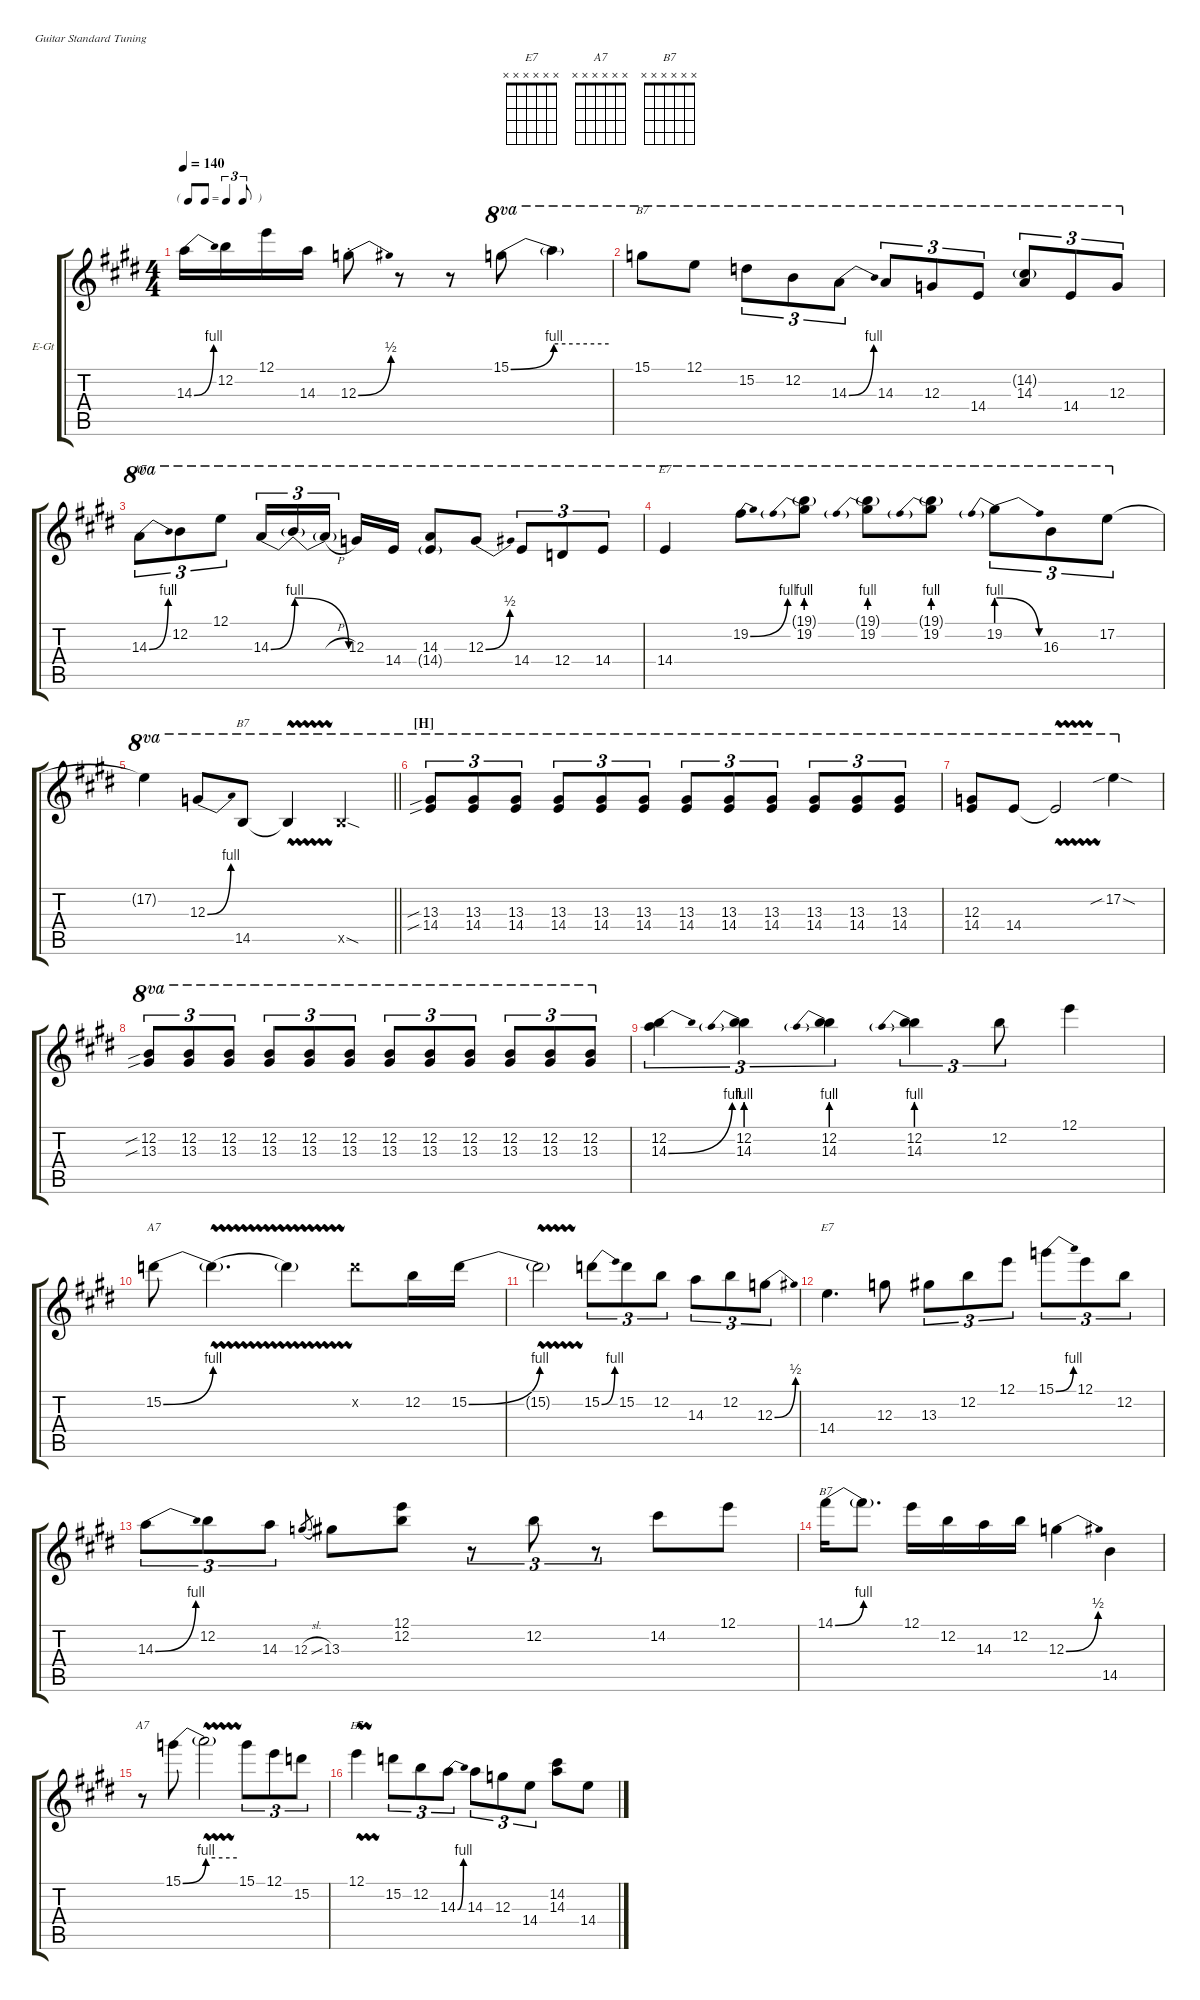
\hideDynamics
\bracketExtendMode groupsimilarinstruments
\firstSystemTrackNameOrientation horizontal
\otherSystemsTrackNameOrientation horizontal
\track ("Guitar" "E-Gt") {instrument overdrivenguitar}
\staff {score tabs}
\tuning (E4 B3 G3 D3 A2 E2)
\chord ("E7" x x x x x x)
\chord ("A7" x x x x x x)
\chord ("B7" x x x x x x)
\ts (4 4)
\tf triplet8th
\scale
0.306985
\tempo 140
\accidentals auto
\clef g2
\ottava regular
\simile none
\scale
0.372333
\ks e
14.3{be (bend 0 0 60 4)}.16{dy ff} 12.2.16 12.1.16 14.3.16{beam split} 12.3{be (bend 0 0 60 2) st}.8 r.8 r.8 15.1{be (bend 0 0 60 4)}.8{ot 8va} 15.1{be (hold 0 4 60 4) t}.4{ot 8va} |
\scale
0.400525
\scale
0.286637 15.1.8{ch "B7" ot 8va} 12.1.8{ot 8va} 15.2.8{tu (3 2) ot 8va} 12.2.8{tu (3 2) ot 8va} 14.3{be (bend 0 0 29.4 4)}.8{tu (3 2) ot 8va} 14.3.8{tu (3 2) ot 8va} 12.3.8{tu (3 2) ot 8va} 14.4.8{tu (3 2) ot 8va} (14.2{g} 14.3).8{tu (3 2) ot 8va} 14.4.8{tu (3 2) ot 8va} 12.3.8{tu (3 2) ot 8va} |
\scale
0.295808
\scale
0.34133 14.3{be (bend 0 0 29.4 4)}.8{tu (3 2) ch "A7" ot 8va} 12.2.8{tu (3 2) ot 8va} 12.1.8{tu (3 2) ot 8va} 14.3{be (bend 0 0 60 4)}.16{tu (3 2) ot 8va beam merge} 14.3{be (release 0 4 60 0) t}.16{tu (3 2) ot 8va beam merge} 14.3{h t}.16{tu (3 2) ot 8va beam splitsecondary} 12.3.16{ot 8va beam merge} 14.4.16{ot 8va} (14.3 14.4{g}).8{ot 8va} 12.3{be (bend 0 0 29.4 2)}.8{ot 8va} 14.4.8{tu (3 2) ot 8va} 12.4.8{tu (3 2) ot 8va} 14.4.8{tu (3 2) ot 8va} |
\scale
0.302586
\scale
0.412151 14.4.4{ch "E7" ot 8va} 19.2{be (bend 0 0 60 4)}.8{ot 8va} (19.1{g} 19.2{be (prebend 0 4 60 4)}).8{ot 8va} (19.1{g} 19.2{be (prebend 0 4 60 4)}).8{ot 8va} (19.1{g} 19.2{be (prebend 0 4 60 4)}).8{ot 8va} 19.2{be (prebendrelease 0 4 60 0)}.8{tu (3 2) ot 8va} 16.3.8{tu (3 2) ot 8va} 17.2.8{tu (3 2) ot 8va} |
\scale
0.386986
\scale
0.280799
\barLineRight lightlight
17.2{t}.4{ot 8va} 12.3{be (bend 0 0 60 4)}.8{ot 8va} 14.5.8{ch "B7" ot 8va} 14.5{vw t}.4{ot 8va} 14.5{sod x}.4{ot 8va} |
\section ("H" "")
\scale
0.312238
\scale
0.307732 (13.3{sib} 14.4{sib}).8{tu (3 2) ot 8va} (13.3 14.4).8{tu (3 2) ot 8va} (13.3 14.4).8{tu (3 2) ot 8va} (13.3 14.4).8{tu (3 2) ot 8va} (13.3 14.4).8{tu (3 2) ot 8va} (13.3 14.4).8{tu (3 2) ot 8va} (13.3 14.4).8{tu (3 2) ot 8va} (13.3 14.4).8{tu (3 2) ot 8va} (13.3 14.4).8{tu (3 2) ot 8va} (13.3 14.4).8{tu (3 2) ot 8va} (13.3 14.4).8{tu (3 2) ot 8va} (13.3 14.4).8{tu (3 2) ot 8va} |
\scale
0.301629
\scale
0.386518 (12.3 14.4).8{ot 8va} 14.4.8{ot 8va} 14.4{vw t}.2{ot 8va} 17.2{sib sod}.4{ot 8va} |
\scale
0.407843
\scale
0.313458 (12.2{sib} 13.3{sib}).8{tu (3 2) ot 8va} (12.2 13.3).8{tu (3 2) ot 8va} (12.2 13.3).8{tu (3 2) ot 8va} (12.2 13.3).8{tu (3 2) ot 8va} (12.2 13.3).8{tu (3 2) ot 8va} (12.2 13.3).8{tu (3 2) ot 8va} (12.2 13.3).8{tu (3 2) ot 8va} (12.2 13.3).8{tu (3 2) ot 8va} (12.2 13.3).8{tu (3 2) ot 8va} (12.2 13.3).8{tu (3 2) ot 8va} (12.2 13.3).8{tu (3 2) ot 8va} (12.2 13.3).8{tu (3 2) ot 8va} |
\scale
0.28415
\scale
0.299937 (12.2 14.3{be (bend 0 0 60 4)}).4{tu (3 2)} (12.2 14.3{be (prebend 0 4 60 4)}).4{tu (3 2)} (12.2 14.3{be (prebend 0 4 60 4)}).4{tu (3 2)} (12.2 14.3{be (prebend 0 4 60 4)}).4{tu (3 2)} 12.2.8{tu (3 2)} 12.1.4 |
\scale
0.307199 15.2{be (bend 0 0 60 4)}.8{ch "A7"} 15.2{be (hold 0 0 60 0) vw t}.4{d} 15.2{t}.4 15.2{x}.8 12.2.16 15.2{be (bend 0 0 60 4)}.16 |
\scale
0.386074 15.2{be (hold 0 0 60 0) vw t}.2 15.2{be (bend 0 0 29.4 4)}.8{tu (3 2)} 15.2.8{tu (3 2)} 12.2.8{tu (3 2)} 14.3.8{tu (3 2)} 12.2.8{tu (3 2)} 12.3{be (bend 0 0 29.4 2)}.8{tu (3 2)} |
\scale
0.305783 14.4.4{d ch "E7"} 12.3.8 13.3.8{tu (3 2)} 12.2.8{tu (3 2)} 12.1.8{tu (3 2)} 15.1{be (bend 0 0 29.4 4)}.8{tu (3 2)} 12.1.8{tu (3 2)} 12.2.8{tu (3 2)} |
\scale
0.311111
\scale
0.410799 14.3{be (bend 0 0 30 4)}.8{tu (3 2)} 12.2.8{tu (3 2)} 14.3.8{tu (3 2)} 12.3{sl}.8{gr} 13.3.8 (12.1 12.2).8 r.8{tu (3 2)} 12.2.8{tu (3 2)} r.8{tu (3 2)} 14.2.8 12.1.8 |
\scale
0.395266
\scale
0.30209 14.1{be (bend 0 0 60 4)}.16{ch "B7"} 14.1{be (hold 0 0 60 0) t}.8{d beam split} 12.1.16 12.2.16 14.3.16 12.2.16 12.3{be (bend 0 0 60 2)}.4 14.5.4 |
\scale
0.297684
\scale
0.286647 r.8{ch "A7"} 15.1{be (bend 0 0 60 4)}.8 15.1{be (hold 0 4 60 4) vw t}.2 15.1.8{tu (3 2)} 12.1.8{tu (3 2)} 15.2.8{tu (3 2)} |
\scale
0.307645 12.1{vw}.4{ch "E7"} 15.2.8{tu (3 2)} 12.2.8{tu (3 2)} 14.3{be (bend 0 0 28.799999999999997 4)}.8{tu (3 2)} 14.3.8{tu (3 2)} 12.3.8{tu (3 2)} 14.4.8{tu (3 2)} (14.2 14.3).8 14.4.8
